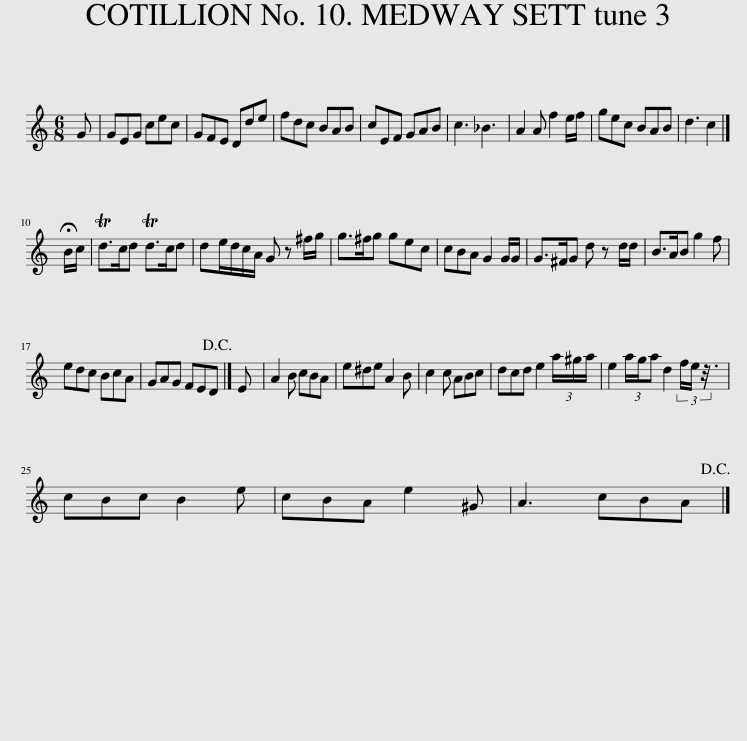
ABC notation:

X:1
L:1/8
M:6/8
I:linebreak $
K:C
V:1 treble
V:1
 G | GEG cec | GFE Dde | fdc BAB | cEF GAB | %5
 c3 _B3 | A2 A f2 e/f/ | gec BAB | d3 c2 |]$ !fermata!B/c/ | %10
 Td>cd Td>cd | de/d/c/A/ G z ^f/g/ | g>^fg gec | cBA G2 G/G/ | G>^FG d z d/d/ | %15
 B>AB g2 f |$ edc BcA | GAG FED!D.C.! |] E | A2 B cBA | %20
 e^de A2 B | c2 c ABc | dcd e2 (3a/^g/a/ | e2 (3a/g/a d2 (3:2:2f/e/ z3/8 x/24 |$ cBc B2 e | %25
 cBA e2 ^G | A3 cBA!D.C.! |] %27
